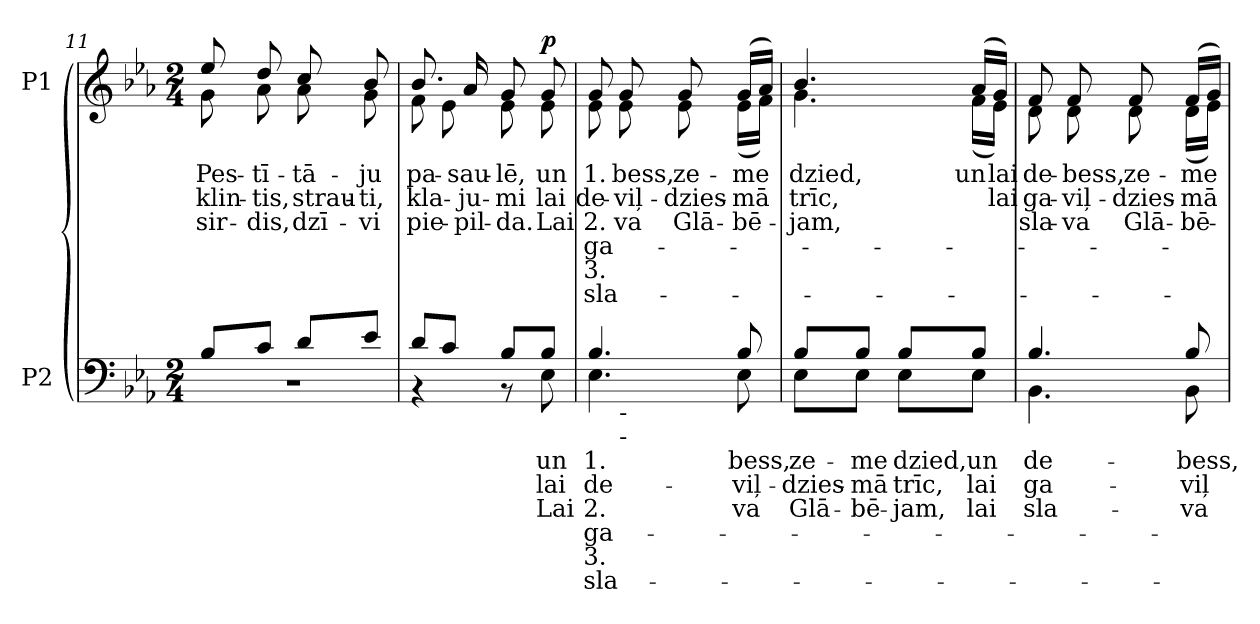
**kern	**text	**text	**text	**text	**text	**text	**kern	**text	**text	**text	**text	**text	**text	**dynam
*part2	*part2	*part2	*part2	*part2	*part2	*part2	*part1	*part1	*part1	*part1	*part1	*part1	*part1	*part1
*staff2	*staff2	*staff2	*staff2	*staff2	*staff2	*staff2	*staff1	*staff1	*staff1	*staff1	*staff1	*staff1	*staff1	*staff1
*I"P2	*	*	*	*	*	*	*I"P1	*	*	*	*	*	*	*
*clefF4	*	*	*	*	*	*	*clefG2	*	*	*	*	*	*	*
*k[b-e-a-]	*	*	*	*	*	*	*k[b-e-a-]	*	*	*	*	*	*	*
*E-:	*	*	*	*	*	*	*E-:	*	*	*	*	*	*	*
*M2/4	*	*	*	*	*	*	*M2/4	*	*	*	*	*	*	*
=11	=11	=11	=11	=11	=11	=11	=11	=11	=11	=11	=11	=11	=11	=11
*^	*	*	*	*	*	*	*	*	*	*	*	*	*	*
!	!LO:N:vis=1	!	!	!	!	!	!	!	!	!	!	!	!	!	!
!	!	!	!	!	!	!	!	!	!LO:LY:b:color=#000000	!LO:LY:b:color=#000000	!LO:LY:b:color=#000000	!	!	!	!
*	*	*	*	*	*	*	*	*^	*	*	*	*	*	*	*
8B-i/L	2r	.	.	.	.	.	.	8ee-i/	8gi\	Pes-	klin-	sir-	.	.	.	.
!	!	!	!	!	!	!	!	!	!	!LO:LY:b:color=#000000	!LO:LY:b:color=#000000	!LO:LY:b:color=#000000	!	!	!	!
8ci/J	.	.	.	.	.	.	.	8ddi/	8a-i\	-tī-	-tis,	-dis,	.	.	.	.
!	!	!	!	!	!	!	!	!	!	!LO:LY:b:color=#000000	!LO:LY:b:color=#000000	!LO:LY:b:color=#000000	!	!	!	!
8di/L	.	.	.	.	.	.	.	8cci/	8a-i\	-tā-	strau-	dzī-	.	.	.	.
!	!	!	!	!	!	!	!	!	!	!LO:LY:b:color=#000000	!LO:LY:b:color=#000000	!LO:LY:b:color=#000000	!	!	!	!
8e-i/J	.	.	.	.	.	.	.	8b-i/	8gi\	-ju	-ti,	-vi	.	.	.	.
=12	=12	=12	=12	=12	=12	=12	=12	=12	=12	=12	=12	=12	=12	=12	=12	=12
!	!	!	!	!	!	!	!	!	!	!LO:LY:b:color=#000000	!LO:LY:b:color=#000000	!LO:LY:b:color=#000000	!	!	!	!
8di/L	4r	.	.	.	.	.	.	8.b-i/	8fi\	pa-	kla-	pie-	.	.	.	.
8ci/J	.	.	.	.	.	.	.	.	8e-i\	.	.	.	.	.	.	.
!	!	!	!	!	!	!	!	!	!	!LO:LY:b:color=#000000	!LO:LY:b:color=#000000	!LO:LY:b:color=#000000	!	!	!	!
.	.	.	.	.	.	.	.	16a-i/	.	-sau-	-ju-	-pil-	.	.	.	.
!	!	!	!	!	!	!	!	!	!	!LO:LY:b:color=#000000	!LO:LY:b:color=#000000	!LO:LY:b:color=#000000	!	!	!	!
8B-i/L	8r	.	.	.	.	.	.	8gi/	8e-i\	-lē,	-mi	-da.	.	.	.	.
!	!	!LO:LY:b:color=#000000	!LO:LY:b:color=#000000	!LO:LY:b:color=#000000	!	!	!	!	!	!	!	!	!	!	!	!
!	!	!	!	!	!	!	!	!	!	!LO:LY:b:color=#000000	!LO:LY:b:color=#000000	!LO:LY:b:color=#000000	!	!	!	!
8B-i/J	8E-i\	un	lai	Lai	.	.	.	8gi/	8e-i\	un	lai	Lai	.	.	.	p
*v	*v	*	*	*	*	*	*	*	*	*	*	*	*	*	*	*
!!LO:LB:g=z	!!
=13	=13	=13	=13	=13	=13	=13	=13	=13	=13	=13	=13	=13	=13	=13	=13
*^	*	*	*	*	*	*	*	*	*	*	*	*	*	*	*
!	!	!LO:LY:b:color=#000000	!LO:LY:b:color=#000000	!LO:LY:b:color=#000000	!LO:LY:b:color=#000000	!LO:LY:b:color=#000000	!LO:LY:b:color=#000000	!	!	!	!	!	!	!	!	!
!	!	!	!	!	!	!	!	!	!	!LO:LY:b:color=#000000	!LO:LY:b:color=#000000	!LO:LY:b:color=#000000	!LO:LY:b:color=#000000	!LO:LY:b:color=#000000	!LO:LY:b:color=#000000	!
*	*^	*	*	*	*	*	*	*	*	*	*	*	*	*	*	*
4.B-i/	4.E-i\	8ryy	1.	de-	2.	ga-	3.	sla-	8gi/	8e-i\	1.	de-	2.	ga-	3.	sla-	.
!	!	!LO:TX:b:t=-	!	!	!	!	!	!	!	!	!	!	!	!	!	!	!
!	!	!LO:TX:b:t=-	!	!	!	!	!	!	!	!	!	!	!	!	!	!	!
!	!	!	!	!	!	!	!	!	!	!	!LO:LY:b:color=#000000	!LO:LY:b:color=#000000	!LO:LY:b:color=#000000	!	!	!	!
.	.	4.ryy	.	.	.	.	.	.	8gi/	8e-i\	-bess,	-viļ-	-va	.	.	.	.
!	!	!	!	!	!	!	!	!	!	!	!LO:LY:b:color=#000000	!LO:LY:b:color=#000000	!LO:LY:b:color=#000000	!	!	!	!
.	.	.	.	.	.	.	.	.	8gi/	8e-i\	ze-	-dzies-	Glā-	.	.	.	.
!	!	!	!LO:LY:b:color=#000000	!LO:LY:b:color=#000000	!LO:LY:b:color=#000000	!	!	!	!	!	!	!	!	!	!	!	!
!	!	!	!	!	!	!	!	!	!	!	!LO:LY:b:color=#000000	!LO:LY:b:color=#000000	!LO:LY:b:color=#000000	!	!	!	!
8B-i/	8E-i\	.	-bess,	-viļ-	-va	.	.	.	(16gi/LL	(16e-i\LL	-me	-mā	-bē-	.	.	.	.
.	.	.	.	.	.	.	.	.	16a-i/JJ)	16fi\JJ)	.	.	.	.	.	.	.
*v	*v	*v	*	*	*	*	*	*	*	*	*	*	*	*	*	*	*
=14	=14	=14	=14	=14	=14	=14	=14	=14	=14	=14	=14	=14	=14	=14	=14
*^	*	*	*	*	*	*	*	*	*	*	*	*	*	*	*
*	*^	*	*	*	*	*	*	*	*	*	*	*	*	*	*	*
!	!	!	!LO:LY:b:color=#000000	!LO:LY:b:color=#000000	!LO:LY:b:color=#000000	!	!	!	!	!	!	!	!	!	!	!	!
*	*v	*v	*	*	*	*	*	*	*	*	*	*	*	*	*	*	*
*	*^	*	*	*	*	*	*	*	*	*	*	*	*	*	*	*
!	!	!	!	!	!	!	!	!	!	!	!LO:LY:b:color=#000000	!LO:LY:b:color=#000000	!LO:LY:b:color=#000000	!	!	!	!
*	*v	*v	*	*	*	*	*	*	*	*	*	*	*	*	*	*	*
8B-i/L	8E-i\L	ze-	-dzies-	Glā-	.	.	.	4.b-i/	4.gi\	dzied,	trīc,	-jam,	.	.	.	.
!	!	!LO:LY:b:color=#000000	!LO:LY:b:color=#000000	!LO:LY:b:color=#000000	!	!	!	!	!	!	!	!	!	!	!	!
8B-i/J	8E-i\J	-me	-mā	-bē-	.	.	.	.	.	.	.	.	.	.	.	.
!	!	!LO:LY:b:color=#000000	!LO:LY:b:color=#000000	!LO:LY:b:color=#000000	!	!	!	!	!	!	!	!	!	!	!	!
8B-i/L	8E-i\L	dzied,	trīc,	-jam,	.	.	.	.	.	.	.	.	.	.	.	.
!	!	!LO:LY:b:color=#000000	!LO:LY:b:color=#000000	!LO:LY:b:color=#000000	!	!	!	!	!	!	!	!	!	!	!	!
!	!	!	!	!	!	!	!	!	!	!LO:LY:b:color=#000000	!	!	!	!	!	!
8B-i/J	8E-i\J	un	lai	lai	.	.	.	(16a-i/LL	(16fi\LL	un	.	.	.	.	.	.
!	!	!	!	!	!	!	!	!	!	!LO:LY:b:color=#000000	!LO:LY:b:color=#000000	!	!	!	!	!
.	.	.	.	.	.	.	.	16gi/JJ)	16e-i\JJ)	lai	lai	.	.	.	.	.
=15	=15	=15	=15	=15	=15	=15	=15	=15	=15	=15	=15	=15	=15	=15	=15	=15
!	!	!LO:LY:b:color=#000000	!LO:LY:b:color=#000000	!LO:LY:b:color=#000000	!	!	!	!	!	!	!	!	!	!	!	!
!	!	!	!	!	!	!	!	!	!	!LO:LY:b:color=#000000	!LO:LY:b:color=#000000	!LO:LY:b:color=#000000	!	!	!	!
4.B-i/	4.BB-i\	de-	ga-	sla-	.	.	.	8fi/	8di\	de-	ga-	sla-	.	.	.	.
!	!	!	!	!	!	!	!	!	!	!LO:LY:b:color=#000000	!LO:LY:b:color=#000000	!LO:LY:b:color=#000000	!	!	!	!
.	.	.	.	.	.	.	.	8fi/	8di\	-bess,	-viļ-	-va	.	.	.	.
!	!	!	!	!	!	!	!	!	!	!LO:LY:b:color=#000000	!LO:LY:b:color=#000000	!LO:LY:b:color=#000000	!	!	!	!
.	.	.	.	.	.	.	.	8fi/	8di\	ze-	-dzies-	Glā-	.	.	.	.
!	!	!LO:LY:b:color=#000000	!LO:LY:b:color=#000000	!LO:LY:b:color=#000000	!	!	!	!	!	!	!	!	!	!	!	!
!	!	!	!	!	!	!	!	!	!	!LO:LY:b:color=#000000	!LO:LY:b:color=#000000	!LO:LY:b:color=#000000	!	!	!	!
8B-i/	8BB-i\	-bess,	-viļ-	-va	.	.	.	(16fi/LL	(16di\LL	-me	-mā	-bē-	.	.	.	.
.	.	.	.	.	.	.	.	16gi/JJ)	16e-i\JJ)	.	.	.	.	.	.	.
*v	*v	*	*	*	*	*	*	*	*	*	*	*	*	*	*	*
*	*	*	*	*	*	*	*v	*v	*	*	*	*	*	*	*
=	=	=	=	=	=	=	=	=	=	=	=	=	=	=
*-	*-	*-	*-	*-	*-	*-	*-	*-	*-	*-	*-	*-	*-	*-
